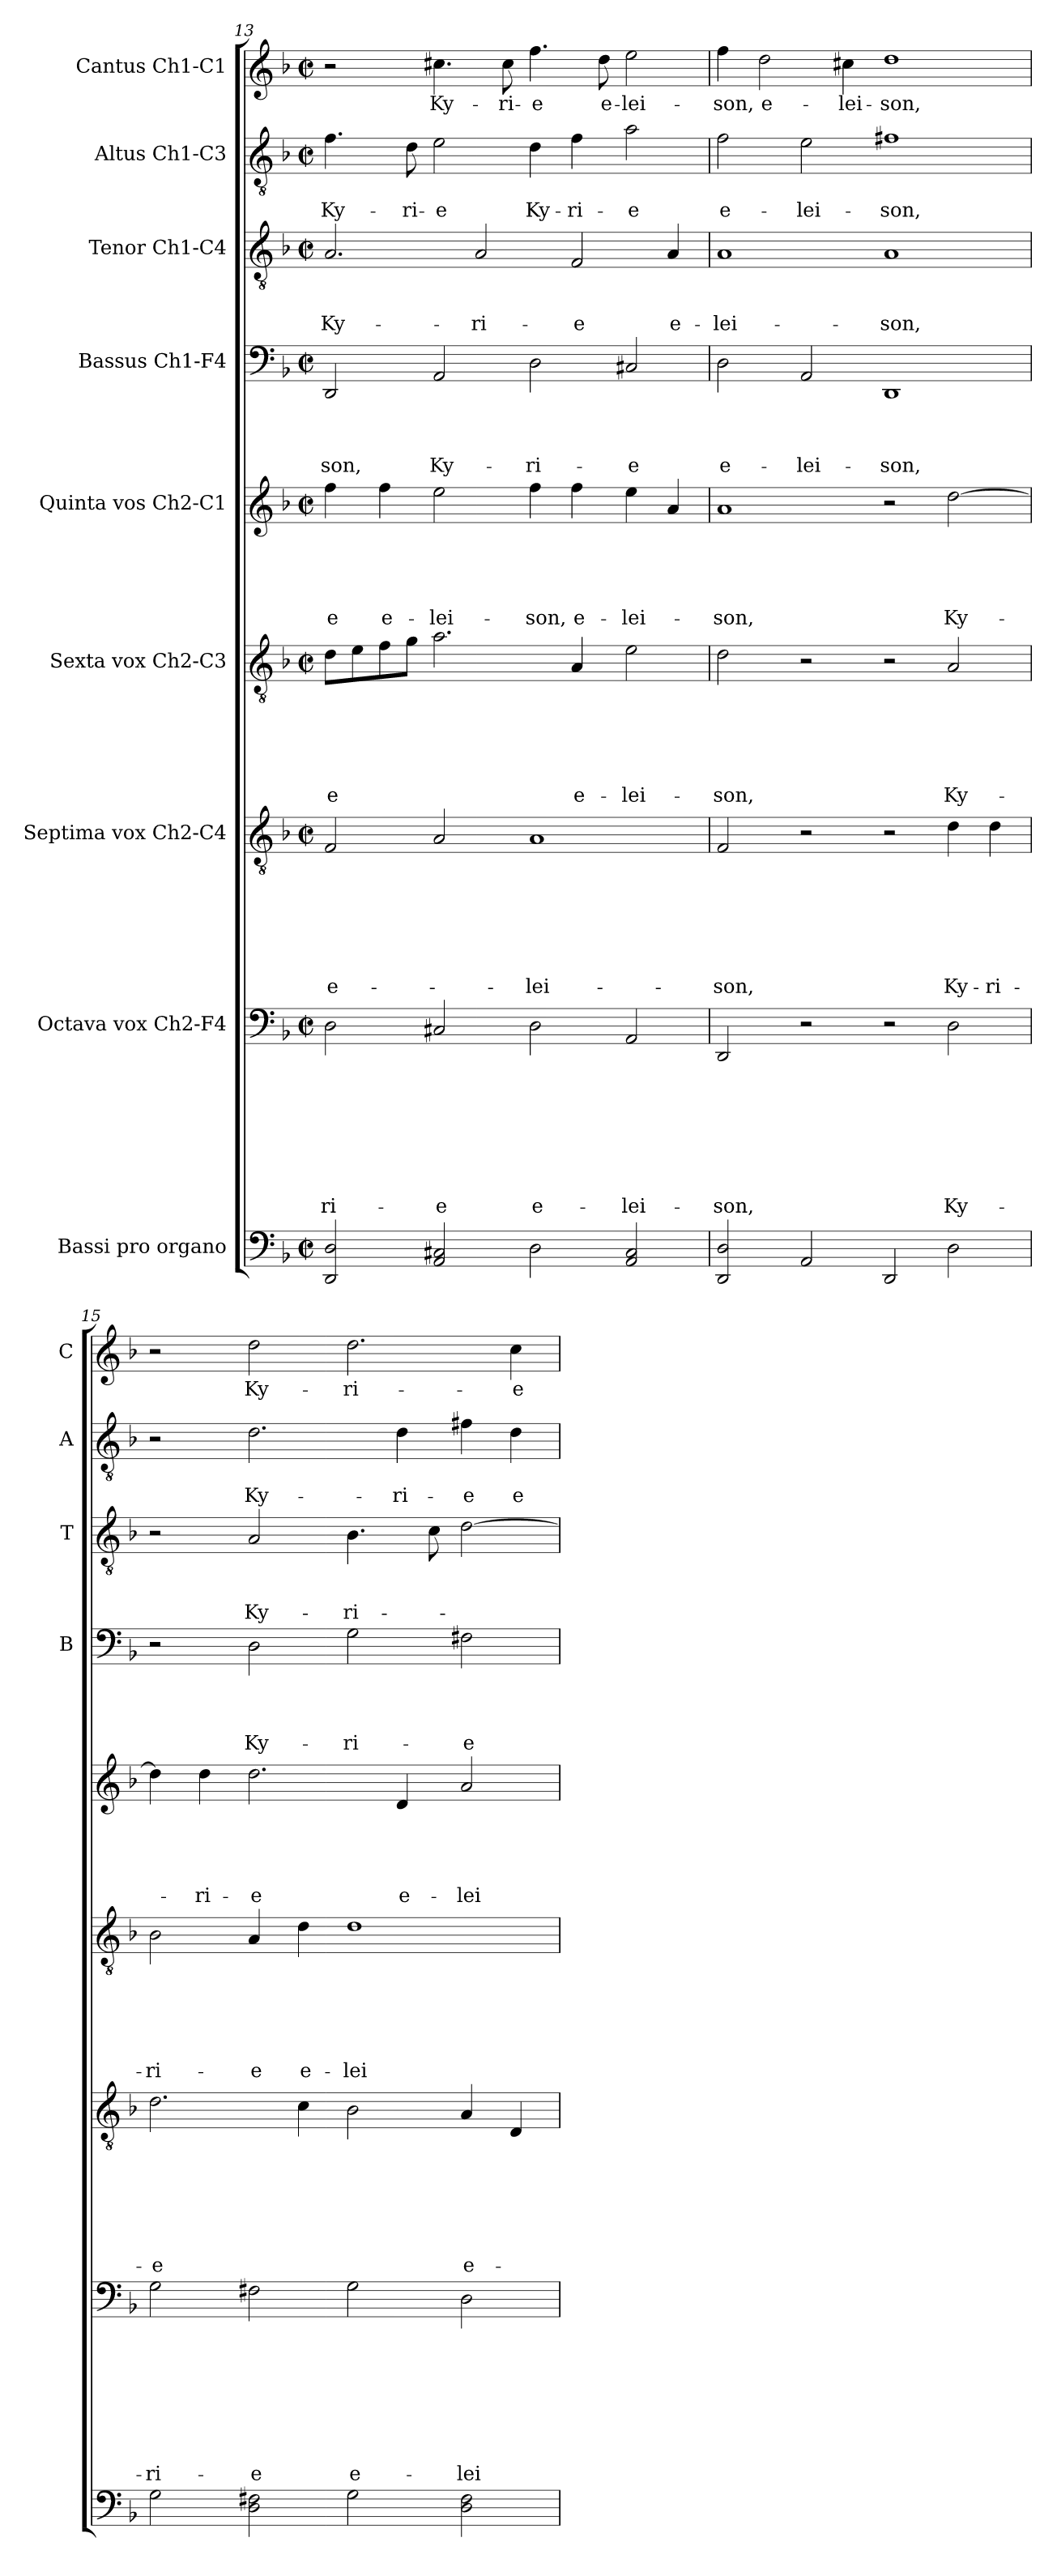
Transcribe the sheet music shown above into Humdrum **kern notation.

**kern	**kern	**text	**text	**text	**text	**text	**text	**text	**text	**kern	**text	**text	**text	**text	**text	**text	**text	**kern	**text	**text	**text	**text	**text	**text	**kern	**text	**text	**text	**text	**text	**kern	**text	**text	**text	**text	**kern	**text	**text	**text	**kern	**text	**text	**kern	**text
*part9	*part8	*part8	*part8	*part8	*part8	*part8	*part8	*part8	*part8	*part7	*part7	*part7	*part7	*part7	*part7	*part7	*part7	*part6	*part6	*part6	*part6	*part6	*part6	*part6	*part5	*part5	*part5	*part5	*part5	*part5	*part4	*part4	*part4	*part4	*part4	*part3	*part3	*part3	*part3	*part2	*part2	*part2	*part1	*part1
*staff9	*staff8	*staff8	*staff8	*staff8	*staff8	*staff8	*staff8	*staff8	*staff8	*staff7	*staff7	*staff7	*staff7	*staff7	*staff7	*staff7	*staff7	*staff6	*staff6	*staff6	*staff6	*staff6	*staff6	*staff6	*staff5	*staff5	*staff5	*staff5	*staff5	*staff5	*staff4	*staff4	*staff4	*staff4	*staff4	*staff3	*staff3	*staff3	*staff3	*staff2	*staff2	*staff2	*staff1	*staff1
*I"Bassi pro  organo	*I"Octava vox Ch2-F4	*	*	*	*	*	*	*	*	*I"Septima vox Ch2-C4	*	*	*	*	*	*	*	*I"Sexta vox Ch2-C3	*	*	*	*	*	*	*I"Quinta vos Ch2-C1	*	*	*	*	*	*I"Bassus Ch1-F4	*	*	*	*	*I"Tenor Ch1-C4	*	*	*	*I"Altus Ch1-C3	*	*	*I"Cantus Ch1-C1	*
*	*	*	*	*	*	*	*	*	*	*	*	*	*	*	*	*	*	*	*	*	*	*	*	*	*	*	*	*	*	*	*I'B	*	*	*	*	*I'T	*	*	*	*I'A	*	*	*I'C	*
!!LO:LB:g=z
*clefF4	*clefF4	*	*	*	*	*	*	*	*	*clefGv2	*	*	*	*	*	*	*	*clefGv2	*	*	*	*	*	*	*clefG2	*	*	*	*	*	*clefF4	*	*	*	*	*clefGv2	*	*	*	*clefGv2	*	*	*clefG2	*
*k[b-]	*k[b-]	*	*	*	*	*	*	*	*	*k[b-]	*	*	*	*	*	*	*	*k[b-]	*	*	*	*	*	*	*k[b-]	*	*	*	*	*	*k[b-]	*	*	*	*	*k[b-]	*	*	*	*k[b-]	*	*	*k[b-]	*
*F:	*F:	*	*	*	*	*	*	*	*	*F:	*	*	*	*	*	*	*	*F:	*	*	*	*	*	*	*F:	*	*	*	*	*	*F:	*	*	*	*	*F:	*	*	*	*F:	*	*	*F:	*
*M2/2	*M2/2	*	*	*	*	*	*	*	*	*M2/2	*	*	*	*	*	*	*	*M2/2	*	*	*	*	*	*	*M2/2	*	*	*	*	*	*M2/2	*	*	*	*	*M2/2	*	*	*	*M2/2	*	*	*M2/2	*
*met(c|)	*met(c|)	*	*	*	*	*	*	*	*	*met(c|)	*	*	*	*	*	*	*	*met(c|)	*	*	*	*	*	*	*met(c|)	*	*	*	*	*	*met(c|)	*	*	*	*	*met(c|)	*	*	*	*met(c|)	*	*	*met(c|)	*
=13	=13	=13	=13	=13	=13	=13	=13	=13	=13	=13	=13	=13	=13	=13	=13	=13	=13	=13	=13	=13	=13	=13	=13	=13	=13	=13	=13	=13	=13	=13	=13	=13	=13	=13	=13	=13	=13	=13	=13	=13	=13	=13	=13	=13
!	!	!	!	!	!	!	!	!	!LO:LY:b	!	!	!	!	!	!	!	!LO:LY:b	!	!	!	!	!	!	!LO:LY:b	!	!	!	!	!	!LO:LY:b	!	!	!	!	!LO:LY:b	!	!	!	!LO:LY:b	!	!	!LO:LY:b	!	!
2DD/ 2D/	2D\	.	.	.	.	.	.	.	-ri-	2F/	.	.	.	.	.	.	e-	8d\L	.	.	.	.	.	-e	4ff\	.	.	.	.	-e	2DD/	.	.	.	-son,	2.A/	.	.	Ky-	4.f\	.	Ky-	2r	.
.	.	.	.	.	.	.	.	.	.	.	.	.	.	.	.	.	.	8e\	.	.	.	.	.	.	.	.	.	.	.	.	.	.	.	.	.	.	.	.	.	.	.	.	.	.
!	!	!	!	!	!	!	!	!	!	!	!	!	!	!	!	!	!	!	!	!	!	!	!	!	!	!	!	!	!	!LO:LY:b	!	!	!	!	!	!	!	!	!	!	!	!	!	!
.	.	.	.	.	.	.	.	.	.	.	.	.	.	.	.	.	.	8f\	.	.	.	.	.	.	4ff\	.	.	.	.	e-	.	.	.	.	.	.	.	.	.	.	.	.	.	.
!	!	!	!	!	!	!	!	!	!	!	!	!	!	!	!	!	!	!	!	!	!	!	!	!	!	!	!	!	!	!	!	!	!	!	!	!	!	!	!	!	!	!LO:LY:b	!	!
.	.	.	.	.	.	.	.	.	.	.	.	.	.	.	.	.	.	8g\J	.	.	.	.	.	.	.	.	.	.	.	.	.	.	.	.	.	.	.	.	.	8d\	.	-ri-	.	.
!	!	!	!	!	!	!	!	!	!LO:LY:b	!	!	!	!	!	!	!	!	!	!	!	!	!	!	!	!	!	!	!	!	!LO:LY:b	!	!	!	!	!LO:LY:b	!	!	!	!	!	!	!LO:LY:b	!	!LO:LY:b
2AA/ 2C#X/	2C#X/	.	.	.	.	.	.	.	-e	2A/	.	.	.	.	.	.	.	2.a\	.	.	.	.	.	.	2ee\	.	.	.	.	-lei-	2AA/	.	.	.	Ky-	.	.	.	.	2e\	.	-e	4.cc#X\	Ky-
!	!	!	!	!	!	!	!	!	!	!	!	!	!	!	!	!	!	!	!	!	!	!	!	!	!	!	!	!	!	!	!	!	!	!	!	!	!	!	!LO:LY:b	!	!	!	!	!
.	.	.	.	.	.	.	.	.	.	.	.	.	.	.	.	.	.	.	.	.	.	.	.	.	.	.	.	.	.	.	.	.	.	.	.	2A/	.	.	-ri-	.	.	.	.	.
!	!	!	!	!	!	!	!	!	!	!	!	!	!	!	!	!	!	!	!	!	!	!	!	!	!	!	!	!	!	!	!	!	!	!	!	!	!	!	!	!	!	!	!	!LO:LY:b
.	.	.	.	.	.	.	.	.	.	.	.	.	.	.	.	.	.	.	.	.	.	.	.	.	.	.	.	.	.	.	.	.	.	.	.	.	.	.	.	.	.	.	8cc#\	-ri-
!	!	!	!	!	!	!	!	!	!LO:LY:b	!	!	!	!	!	!	!	!LO:LY:b	!	!	!	!	!	!	!	!	!	!	!	!	!LO:LY:b	!	!	!	!	!LO:LY:b	!	!	!	!	!	!	!LO:LY:b	!	!LO:LY:b
2D\	2D\	.	.	.	.	.	.	.	e-	1A	.	.	.	.	.	.	-lei-	.	.	.	.	.	.	.	4ff\	.	.	.	.	-son,	2D\	.	.	.	-ri-	.	.	.	.	4d\	.	Ky-	4.ff\	-e
!	!	!	!	!	!	!	!	!	!	!	!	!	!	!	!	!	!	!	!	!	!	!	!	!LO:LY:b	!	!	!	!	!	!LO:LY:b	!	!	!	!	!	!	!	!	!LO:LY:b	!	!	!LO:LY:b	!	!
.	.	.	.	.	.	.	.	.	.	.	.	.	.	.	.	.	.	4A/	.	.	.	.	.	e-	4ff\	.	.	.	.	e-	.	.	.	.	.	2F/	.	.	-e	4f\	.	-ri-	.	.
!	!	!	!	!	!	!	!	!	!	!	!	!	!	!	!	!	!	!	!	!	!	!	!	!	!	!	!	!	!	!	!	!	!	!	!	!	!	!	!	!	!	!	!	!LO:LY:b
.	.	.	.	.	.	.	.	.	.	.	.	.	.	.	.	.	.	.	.	.	.	.	.	.	.	.	.	.	.	.	.	.	.	.	.	.	.	.	.	.	.	.	8dd\	e-
!	!	!	!	!	!	!	!	!	!LO:LY:b	!	!	!	!	!	!	!	!	!	!	!	!	!	!	!LO:LY:b	!	!	!	!	!	!LO:LY:b	!	!	!	!	!LO:LY:b	!	!	!	!	!	!	!LO:LY:b	!	!LO:LY:b
2AA/ 2C#/	2AA/	.	.	.	.	.	.	.	-lei-	.	.	.	.	.	.	.	.	2e\	.	.	.	.	.	-lei-	4ee\	.	.	.	.	-lei-	2C#X/	.	.	.	-e	.	.	.	.	2a\	.	-e	2ee\	-lei-
!	!	!	!	!	!	!	!	!	!	!	!	!	!	!	!	!	!	!	!	!	!	!	!	!	!	!	!	!	!	!	!	!	!	!	!	!	!	!	!LO:LY:b	!	!	!	!	!
.	.	.	.	.	.	.	.	.	.	.	.	.	.	.	.	.	.	.	.	.	.	.	.	.	4a/	.	.	.	.	.	.	.	.	.	.	4A/	.	.	e-	.	.	.	.	.
=14	=14	=14	=14	=14	=14	=14	=14	=14	=14	=14	=14	=14	=14	=14	=14	=14	=14	=14	=14	=14	=14	=14	=14	=14	=14	=14	=14	=14	=14	=14	=14	=14	=14	=14	=14	=14	=14	=14	=14	=14	=14	=14	=14	=14
!	!	!	!	!	!	!	!	!	!LO:LY:b	!	!	!	!	!	!	!	!LO:LY:b	!	!	!	!	!	!	!LO:LY:b	!	!	!	!	!	!LO:LY:b	!	!	!	!	!LO:LY:b	!	!	!	!LO:LY:b	!	!	!LO:LY:b	!	!LO:LY:b
2DD/ 2D/	2DD/	.	.	.	.	.	.	.	-son,	2F/	.	.	.	.	.	.	-son,	2d\	.	.	.	.	.	-son,	1a	.	.	.	.	-son,	2D\	.	.	.	e-	1A	.	.	-lei-	2f\	.	e-	4ff\	-son,
!	!	!	!	!	!	!	!	!	!	!	!	!	!	!	!	!	!	!	!	!	!	!	!	!	!	!	!	!	!	!	!	!	!	!	!	!	!	!	!	!	!	!	!	!LO:LY:b
.	.	.	.	.	.	.	.	.	.	.	.	.	.	.	.	.	.	.	.	.	.	.	.	.	.	.	.	.	.	.	.	.	.	.	.	.	.	.	.	.	.	.	2dd\	e-
!	!	!	!	!	!	!	!	!	!	!	!	!	!	!	!	!	!	!	!	!	!	!	!	!	!	!	!	!	!	!	!	!	!	!	!LO:LY:b	!	!	!	!	!	!	!LO:LY:b	!	!
2AA/	2r	.	.	.	.	.	.	.	.	2r	.	.	.	.	.	.	.	2r	.	.	.	.	.	.	.	.	.	.	.	.	2AA/	.	.	.	-lei-	.	.	.	.	2e\	.	-lei-	.	.
!	!	!	!	!	!	!	!	!	!	!	!	!	!	!	!	!	!	!	!	!	!	!	!	!	!	!	!	!	!	!	!	!	!	!	!	!	!	!	!	!	!	!	!	!LO:LY:b
.	.	.	.	.	.	.	.	.	.	.	.	.	.	.	.	.	.	.	.	.	.	.	.	.	.	.	.	.	.	.	.	.	.	.	.	.	.	.	.	.	.	.	4cc#X\	-lei-
!	!	!	!	!	!	!	!	!	!	!	!	!	!	!	!	!	!	!	!	!	!	!	!	!	!	!	!	!	!	!	!	!	!	!	!LO:LY:b	!	!	!	!LO:LY:b	!	!	!LO:LY:b	!	!LO:LY:b
2DD/	2r	.	.	.	.	.	.	.	.	2r	.	.	.	.	.	.	.	2r	.	.	.	.	.	.	2r	.	.	.	.	.	1DD	.	.	.	-son,	1A	.	.	-son,	1f#X	.	-son,	1dd	-son,
!	!	!	!	!	!	!	!	!	!LO:LY:b	!	!	!	!	!	!	!	!LO:LY:b	!	!	!	!	!	!	!LO:LY:b	!	!	!	!	!	!LO:LY:b	!	!	!	!	!	!	!	!	!	!	!	!	!	!
2D\	2D\	.	.	.	.	.	.	.	Ky-	4d\	.	.	.	.	.	.	Ky-	2A/	.	.	.	.	.	Ky-	[2dd\	.	.	.	.	Ky-	.	.	.	.	.	.	.	.	.	.	.	.	.	.
!	!	!	!	!	!	!	!	!	!	!	!	!	!	!	!	!	!LO:LY:b	!	!	!	!	!	!	!	!	!	!	!	!	!	!	!	!	!	!	!	!	!	!	!	!	!	!	!
.	.	.	.	.	.	.	.	.	.	4d\	.	.	.	.	.	.	-ri-	.	.	.	.	.	.	.	.	.	.	.	.	.	.	.	.	.	.	.	.	.	.	.	.	.	.	.
=15	=15	=15	=15	=15	=15	=15	=15	=15	=15	=15	=15	=15	=15	=15	=15	=15	=15	=15	=15	=15	=15	=15	=15	=15	=15	=15	=15	=15	=15	=15	=15	=15	=15	=15	=15	=15	=15	=15	=15	=15	=15	=15	=15	=15
!	!	!	!	!	!	!	!	!	!LO:LY:b	!	!	!	!	!	!	!	!LO:LY:b	!	!	!	!	!	!	!LO:LY:b	!	!	!	!	!	!	!	!	!	!	!	!	!	!	!	!	!	!	!	!
2G\	2G\	.	.	.	.	.	.	.	-ri-	2.d\	.	.	.	.	.	.	-e	2B-\	.	.	.	.	.	-ri-	4dd\]	.	.	.	.	.	2r	.	.	.	.	2r	.	.	.	2r	.	.	2r	.
!	!	!	!	!	!	!	!	!	!	!	!	!	!	!	!	!	!	!	!	!	!	!	!	!	!	!	!	!	!	!LO:LY:b	!	!	!	!	!	!	!	!	!	!	!	!	!	!
.	.	.	.	.	.	.	.	.	.	.	.	.	.	.	.	.	.	.	.	.	.	.	.	.	4dd\	.	.	.	.	-ri-	.	.	.	.	.	.	.	.	.	.	.	.	.	.
!	!	!	!	!	!	!	!	!	!LO:LY:b	!	!	!	!	!	!	!	!	!	!	!	!	!	!	!LO:LY:b	!	!	!	!	!	!LO:LY:b	!	!	!	!	!LO:LY:b	!	!	!	!LO:LY:b	!	!	!LO:LY:b	!	!LO:LY:b
2D\ 2F#X\	2F#X\	.	.	.	.	.	.	.	-e	.	.	.	.	.	.	.	.	4A/	.	.	.	.	.	-e	2.dd\	.	.	.	.	-e	2D\	.	.	.	Ky-	2A/	.	.	Ky-	2.d\	.	Ky-	2dd\	Ky-
!	!	!	!	!	!	!	!	!	!	!	!	!	!	!	!	!	!	!	!	!	!	!	!	!LO:LY:b	!	!	!	!	!	!	!	!	!	!	!	!	!	!	!	!	!	!	!	!
.	.	.	.	.	.	.	.	.	.	4c\	.	.	.	.	.	.	.	4d\	.	.	.	.	.	e-	.	.	.	.	.	.	.	.	.	.	.	.	.	.	.	.	.	.	.	.
!	!	!	!	!	!	!	!	!	!LO:LY:b	!	!	!	!	!	!	!	!	!	!	!	!	!	!	!LO:LY:b	!	!	!	!	!	!	!	!	!	!	!LO:LY:b	!	!	!	!LO:LY:b	!	!	!	!	!LO:LY:b
2G\	2G\	.	.	.	.	.	.	.	e-	2B-\	.	.	.	.	.	.	.	1d	.	.	.	.	.	-lei-	.	.	.	.	.	.	2G\	.	.	.	-ri-	4.B-\	.	.	-ri-	.	.	.	2.dd\	-ri-
!	!	!	!	!	!	!	!	!	!	!	!	!	!	!	!	!	!	!	!	!	!	!	!	!	!	!	!	!	!	!LO:LY:b	!	!	!	!	!	!	!	!	!	!	!	!LO:LY:b	!	!
.	.	.	.	.	.	.	.	.	.	.	.	.	.	.	.	.	.	.	.	.	.	.	.	.	4d/	.	.	.	.	e-	.	.	.	.	.	.	.	.	.	4d\	.	-ri-	.	.
.	.	.	.	.	.	.	.	.	.	.	.	.	.	.	.	.	.	.	.	.	.	.	.	.	.	.	.	.	.	.	.	.	.	.	.	8c\	.	.	.	.	.	.	.	.
!	!	!	!	!	!	!	!	!	!LO:LY:b	!	!	!	!	!	!	!	!LO:LY:b	!	!	!	!	!	!	!	!	!	!	!	!	!LO:LY:b	!	!	!	!	!LO:LY:b	!	!	!	!	!	!	!LO:LY:b	!	!
2D\ 2F#\	2D\	.	.	.	.	.	.	.	-lei-	4A/	.	.	.	.	.	.	e-	.	.	.	.	.	.	.	2a/	.	.	.	.	-lei-	2F#X\	.	.	.	-e	[2d\	.	.	.	4f#X\	.	-e	.	.
!	!	!	!	!	!	!	!	!	!	!	!	!	!	!	!	!	!	!	!	!	!	!	!	!	!	!	!	!	!	!	!	!	!	!	!	!	!	!	!	!	!	!LO:LY:b	!	!LO:LY:b
.	.	.	.	.	.	.	.	.	.	4D/	.	.	.	.	.	.	.	.	.	.	.	.	.	.	.	.	.	.	.	.	.	.	.	.	.	.	.	.	.	4d\	.	e-	4cc\	-e
=	=	=	=	=	=	=	=	=	=	=	=	=	=	=	=	=	=	=	=	=	=	=	=	=	=	=	=	=	=	=	=	=	=	=	=	=	=	=	=	=	=	=	=	=
*-	*-	*-	*-	*-	*-	*-	*-	*-	*-	*-	*-	*-	*-	*-	*-	*-	*-	*-	*-	*-	*-	*-	*-	*-	*-	*-	*-	*-	*-	*-	*-	*-	*-	*-	*-	*-	*-	*-	*-	*-	*-	*-	*-	*-
